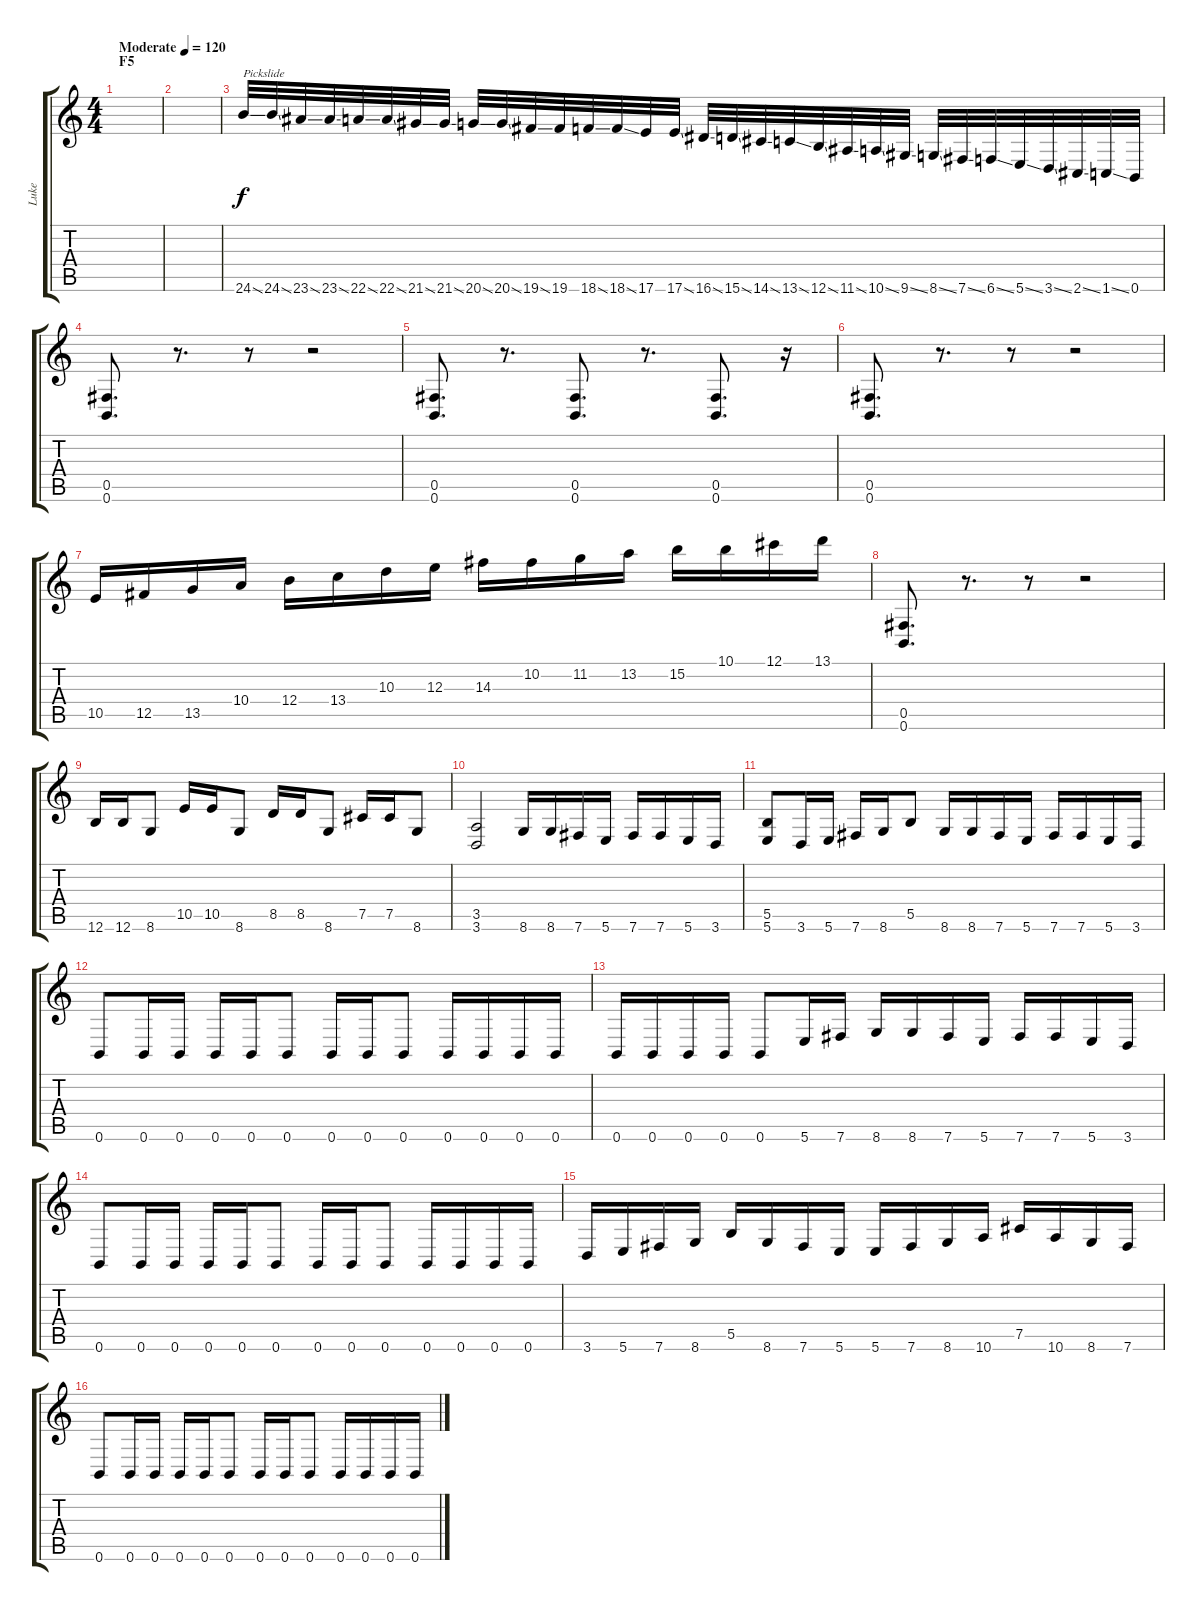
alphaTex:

\track ("Luke" "Luke") {instrument overdrivenguitar}
\staff {score tabs}
\tuning (Db4 Ab3 E3 B2 Gb2 B1) {hide}
\ts (4 4)
\section ("" "F5")
\tempo (120 "Moderate")
\tempo 185
\tempo (120 "Moderate")
\clef g2
\ks c
|
|
24.6{ss}.32{txt "Pickslide"} 24.6{ss}.32 23.6{ss}.32 23.6{ss}.32 22.6{ss}.32 22.6{ss}.32 21.6{ss}.32 21.6{ss}.32 20.6{ss}.32 20.6{ss}.32 19.6{ss}.32 19.6.32 18.6{ss}.32 18.6{ss}.32 17.6.32 17.6{ss}.32 16.6{ss}.32 15.6{ss}.32 14.6{ss}.32 13.6{ss}.32 12.6{ss}.32 11.6{ss}.32 10.6{ss}.32 9.6{ss}.32 8.6{ss}.32 7.6{ss}.32 6.6{ss}.32 5.6{ss}.32 3.6{ss}.32 2.6{ss}.32 1.6{ss}.32 0.6.32 |
(0.5 0.6).8{d volume 11} r.8{d} r.8 r.2 |
(0.5 0.6).8{d} r.8{d} (0.5 0.6).8{d} r.8{d} (0.5 0.6).8{d} r.16 |
(0.5 0.6).8{d} r.8{d} r.8 r.2 |
10.5.16{volume 13} 12.5.16 13.5.16 10.4.16 12.4.16 13.4.16 10.3.16 12.3.16 14.3.16 10.2.16 11.2.16 13.2.16 15.2.16 10.1.16 12.1.16 13.1.16 |
(0.5 0.6).8{d volume 11} r.8{d} r.8 r.2 |
12.6.16{volume 13} 12.6.16 8.6.8 10.5.16 10.5.16 8.6.8 8.5.16 8.5.16 8.6.8 7.5.16 7.5.16 8.6.8 |
(3.5 3.6).2 8.6.16 8.6.16 7.6.16 5.6.16 7.6.16 7.6.16 5.6.16 3.6.16 |
(5.5 5.6).8 3.6.16 5.6.16 7.6.16 8.6.16 5.5.8 8.6.16 8.6.16 7.6.16 5.6.16 7.6.16 7.6.16 5.6.16 3.6.16 |
0.6.8 0.6.16 0.6.16 0.6.16 0.6.16 0.6.8 0.6.16 0.6.16 0.6.8 0.6.16 0.6.16 0.6.16 0.6.16 |
0.6.16 0.6.16 0.6.16 0.6.16 0.6.8 5.6.16 7.6.16 8.6.16 8.6.16 7.6.16 5.6.16 7.6.16 7.6.16 5.6.16 3.6.16 |
0.6.8 0.6.16 0.6.16 0.6.16 0.6.16 0.6.8 0.6.16 0.6.16 0.6.8 0.6.16 0.6.16 0.6.16 0.6.16 |
3.6.16 5.6.16 7.6.16 8.6.16 5.5.16 8.6.16 7.6.16 5.6.16 5.6.16 7.6.16 8.6.16 10.6.16 7.5.16 10.6.16 8.6.16 7.6.16 |
0.6.8 0.6.16 0.6.16 0.6.16 0.6.16 0.6.8 0.6.16 0.6.16 0.6.8 0.6.16 0.6.16 0.6.16 0.6.16
